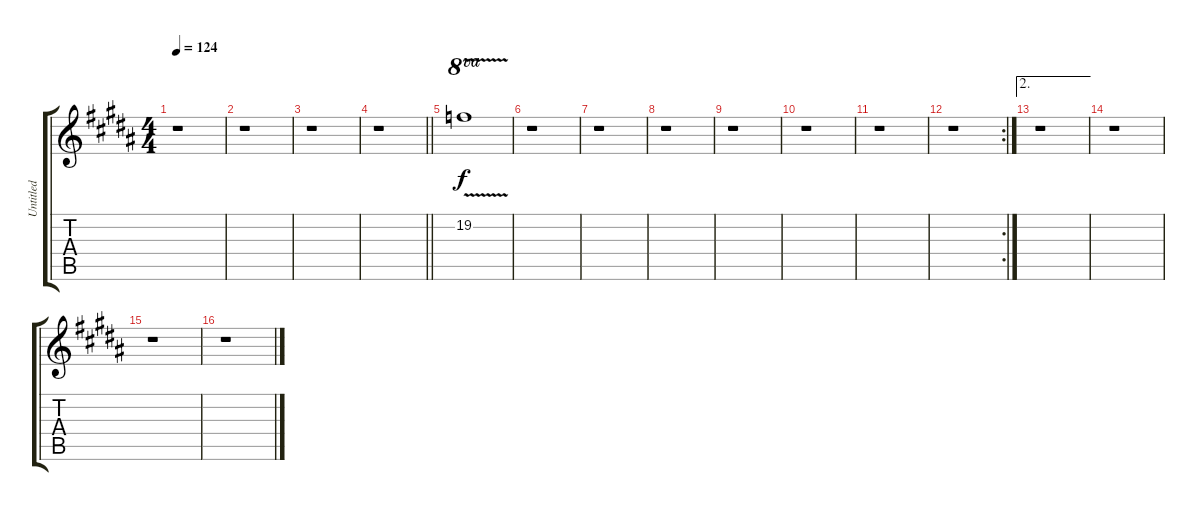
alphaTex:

\track ("Untitled" "Untitled") {instrument distortionguitar}
\staff {score tabs}
\tuning (Eb4 Bb3 Gb3 Db3 Ab2 Eb2) {hide}
\ts (4 4)
\tempo 124
\clef g2
\ks g#minor
r.1{dy f} |
r.1 |
r.1 |
\barLineRight lightlight
r.1 |
\ks b
19.2{v}.1{ot 8va} |
\ks g#minor
r.1 |
r.1 |
\ks b
r.1 |
\ks g#minor
r.1 |
r.1 |
\ks b
r.1 |
\rc 2
\ks g#minor
r.1 |
\ae 2
r.1 |
\ks b
r.1 |
\ks g#minor
r.1 |
r.1
